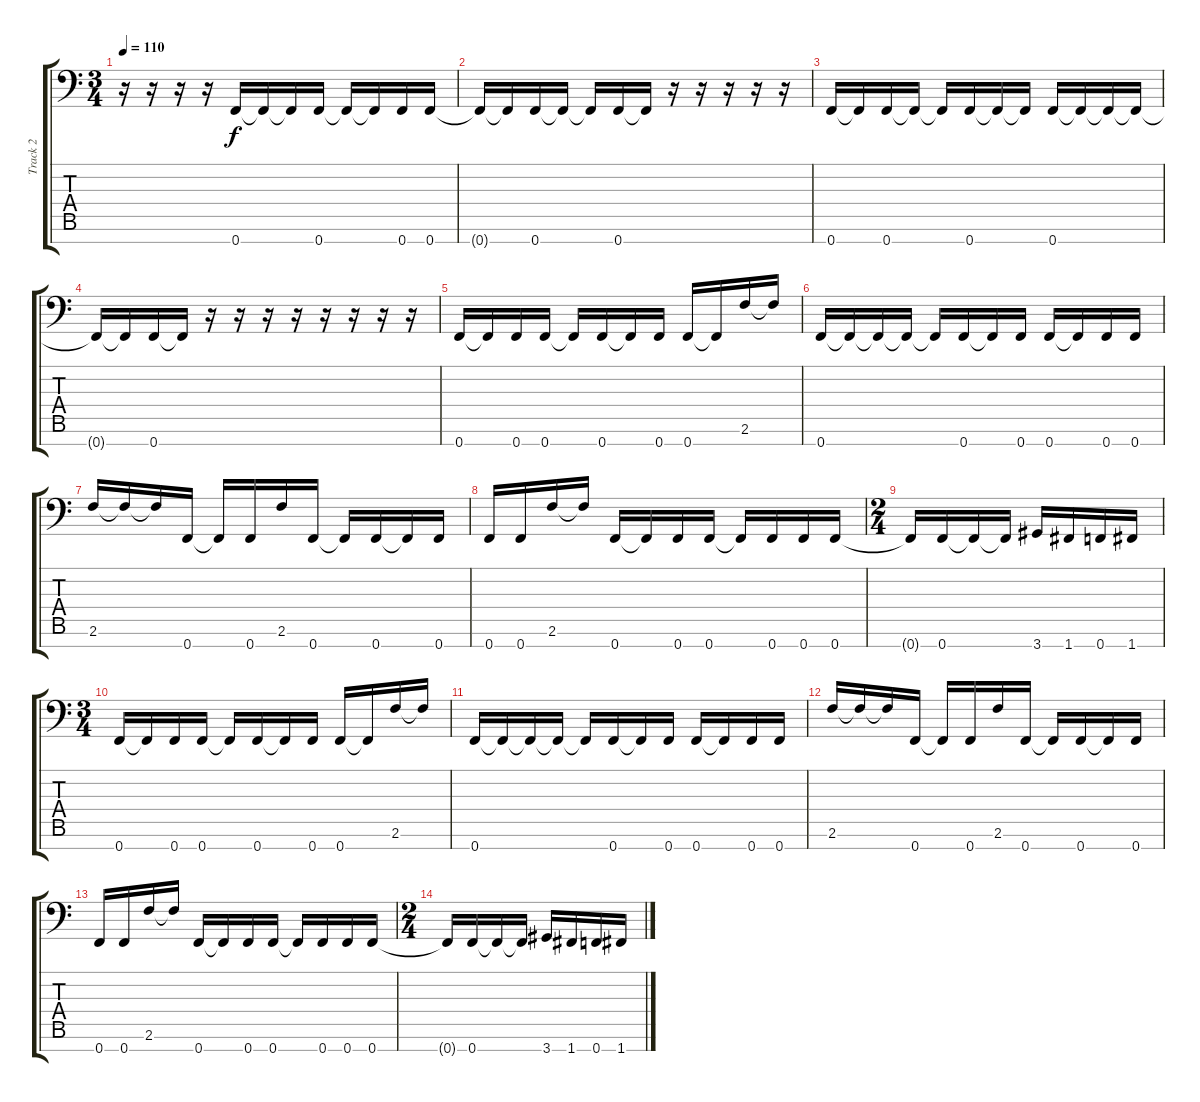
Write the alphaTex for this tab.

\track ("Track 2" "Track 2") {instrument distortionguitar}
\staff {score tabs}
\tuning (C4 G3 Eb3 Bb2 Ab2 Eb2 F1) {hide}
\ts (3 4)
\tempo 110
\clef f4
\ks c
r.16{dy f} r.16 r.16 r.16 0.7.16 0.7{t}.16 0.7{t}.16 0.7.16 0.7{t}.16 0.7{t}.16 0.7.16 0.7.16 |
0.7{t}.16 0.7{t}.16 0.7.16 0.7{t}.16 0.7{t}.16 0.7.16 0.7{t}.16 r.16 r.16 r.16 r.16 r.16 |
0.7.16 0.7{t}.16 0.7.16 0.7{t}.16 0.7{t}.16 0.7.16 0.7{t}.16 0.7{t}.16 0.7.16 0.7{t}.16 0.7{t}.16 0.7{t}.16 |
0.7{t}.16 0.7{t}.16 0.7.16 0.7{t}.16 r.16 r.16 r.16 r.16 r.16 r.16 r.16 r.16 |
0.7.16 0.7{t}.16 0.7.16 0.7.16 0.7{t}.16 0.7.16 0.7{t}.16 0.7.16 0.7.16 0.7{t}.16 2.6.16 2.6{t}.16 |
0.7.16 0.7{t}.16 0.7{t}.16 0.7{t}.16 0.7{t}.16 0.7.16 0.7{t}.16 0.7.16 0.7.16 0.7{t}.16 0.7.16 0.7.16 |
2.6.16 2.6{t}.16 2.6{t}.16 0.7.16 0.7{t}.16 0.7.16 2.6.16 0.7.16 0.7{t}.16 0.7.16 0.7{t}.16 0.7.16 |
0.7.16 0.7.16 2.6.16 2.6{t}.16 0.7.16 0.7{t}.16 0.7.16 0.7.16 0.7{t}.16 0.7.16 0.7.16 0.7.16 |
\ts (2 4)
0.7{t}.16 0.7.16 0.7{t}.16 0.7{t}.16 3.7.16 1.7.16 0.7.16 1.7.16 |
\ts (3 4)
0.7.16 0.7{t}.16 0.7.16 0.7.16 0.7{t}.16 0.7.16 0.7{t}.16 0.7.16 0.7.16 0.7{t}.16 2.6.16 2.6{t}.16 |
0.7.16 0.7{t}.16 0.7{t}.16 0.7{t}.16 0.7{t}.16 0.7.16 0.7{t}.16 0.7.16 0.7.16 0.7{t}.16 0.7.16 0.7.16 |
2.6.16 2.6{t}.16 2.6{t}.16 0.7.16 0.7{t}.16 0.7.16 2.6.16 0.7.16 0.7{t}.16 0.7.16 0.7{t}.16 0.7.16 |
0.7.16 0.7.16 2.6.16 2.6{t}.16 0.7.16 0.7{t}.16 0.7.16 0.7.16 0.7{t}.16 0.7.16 0.7.16 0.7.16 |
\ts (2 4)
0.7{t}.16 0.7.16 0.7{t}.16 0.7{t}.16 3.7.16 1.7.16 0.7.16 1.7.16
